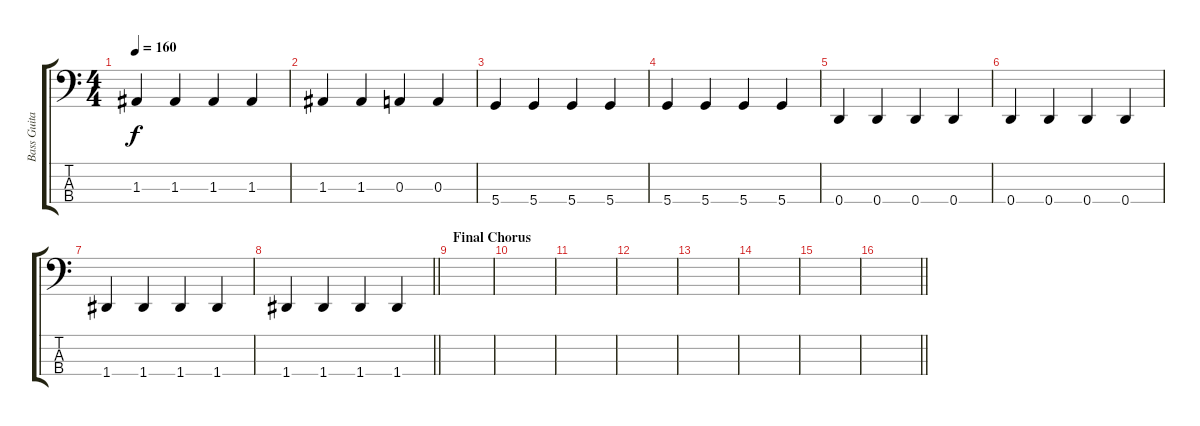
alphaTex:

\track ("Bass Guitar" "Bass Guita") {instrument electricbassfinger}
\staff {score tabs}
\tuning (G2 D2 A1 D1) {hide}
\ts (4 4)
\tempo 160
\clef f4
\ks c
1.3.4{dy f} 1.3.4 1.3.4 1.3.4 |
1.3.4 1.3.4 0.3.4 0.3.4 |
5.4.4 5.4.4 5.4.4 5.4.4 |
5.4.4 5.4.4 5.4.4 5.4.4 |
0.4.4 0.4.4 0.4.4 0.4.4 |
0.4.4 0.4.4 0.4.4 0.4.4 |
1.4.4 1.4.4 1.4.4 1.4.4 |
\barLineRight lightlight
1.4.4 1.4.4 1.4.4 1.4.4 |
\section ("" "Final Chorus")
|
|
|
|
|
|
|
\barLineRight lightlight
